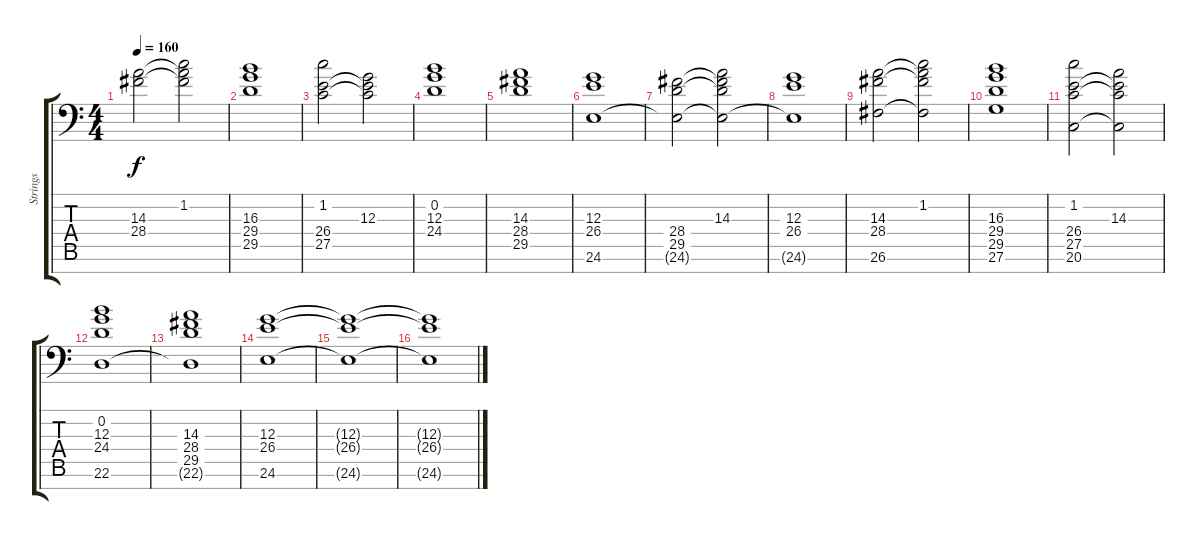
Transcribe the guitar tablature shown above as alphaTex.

\track ("Strings" "Strings") {instrument synthstrings1}
\staff {score tabs}
\tuning (E5 B4 G3 D2 A1 E1 B-1) {hide}
\ts (4 4)
\tempo 160
\clef f4
\ks c
(14.3 28.4).2{dy f} (1.2 14.3{t} 28.4{t}).2 |
(16.3 29.4 29.5).1 |
(1.2 26.4 27.5).2 (12.3 26.4{t} 27.5{t}).2 |
(0.2 12.3 24.4).1 |
(14.3 28.4 29.5).1 |
(12.3 26.4 24.6).1 |
(28.4 29.5 24.6{t}).2 (14.3 28.4{t} 29.5{t} 24.6{t}).2 |
(12.3 26.4 24.6{t}).1 |
(14.3 28.4 26.6).2 (1.2 14.3{t} 28.4{t} 26.6{t}).2 |
(16.3 29.4 29.5 27.6).1 |
(1.2 26.4 27.5 20.6).2 (14.3 26.4{t} 27.5{t} 20.6{t}).2 |
(0.2 12.3 24.4 22.6).1 |
(14.3 28.4 29.5 22.6{t}).1 |
(12.3 26.4 24.6).1 |
(12.3{t} 26.4{t} 24.6{t}).1 |
(12.3{t} 26.4{t} 24.6{t}).1
